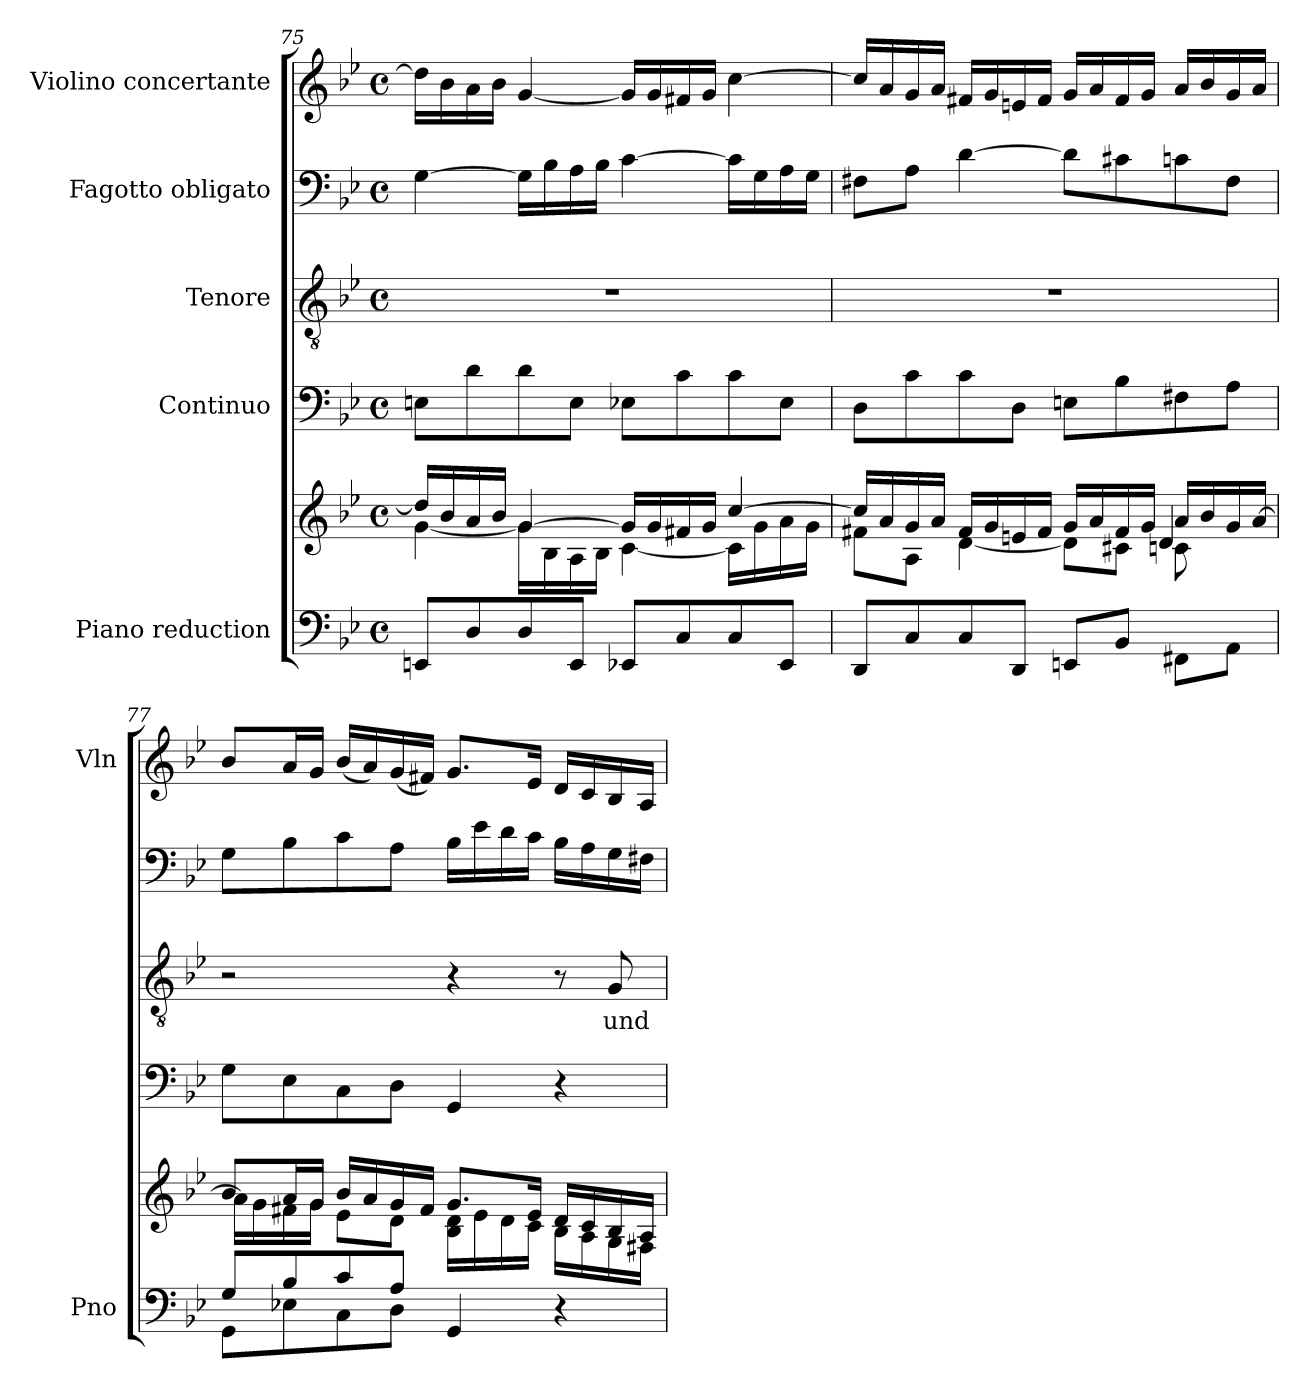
**kern	**kern	**kern	**kern	**text	**kern	**kern
*part5	*part5	*part4	*part3	*part3	*part2	*part1
*staff6	*staff5	*staff4	*staff3	*staff3	*staff2	*staff1
*I"Piano reduction	*	*I"Continuo	*I"Tenore	*	*I"Fagotto obligato	*I"Violino concertante
*I'Pno	*	*	*	*	*	*I'Vln
*clefF4	*clefG2	*clefF4	*clefGv2	*	*clefF4	*clefG2
*k[b-e-]	*k[b-e-]	*k[b-e-]	*k[b-e-]	*	*k[b-e-]	*k[b-e-]
*M4/4	*M4/4	*M4/4	*M4/4	*	*M4/4	*M4/4
*met(c)	*met(c)	*met(c)	*met(c)	*	*met(c)	*met(c)
=75	=75	=75	=75	=75	=75	=75
*	*^	*	*	*	*	*
8EEn/L	16dd/LL]	[4g\	8En\L	1r	.	[4G\	16dd\LL]
.	16b-/	.	.	.	.	.	16b-\
8D/	16a/	.	8d\	.	.	.	16a\
.	16b-/JJ	.	.	.	.	.	16b-\JJ
8D/	[4g/	16g\LL]	8d\	.	.	16G\LL]	[4g/
.	.	16B-\	.	.	.	16B-\	.
8EE/J	.	16A\	8E\J	.	.	16A\	.
.	.	16B-\JJ	.	.	.	16B-\JJ	.
8EE-X/L	16g/LL]	[4c\	8E-X\L	.	.	[4c\	16g/LL]
.	16g/	.	.	.	.	.	16g/
8C/	16f#X/	.	8c\	.	.	.	16f#X/
.	16g/JJ	.	.	.	.	.	16g/JJ
8C/	[4cc/	16c\LL]	8c\	.	.	16c\LL]	[4cc\
.	.	16g\	.	.	.	16G\	.
8EE-/J	.	16a\	8E-\J	.	.	16A\	.
.	.	16g\JJ	.	.	.	16G\JJ	.
!!LO:LB:g=z
=76	=76	=76	=76	=76	=76	=76	=76
*^	*	*^	*	*	*	*	*
2..ryy	8DD/L	16cc/LL]	8f#X\L	2ryy	8D\L	1r	.	8F#X\L	16cc/LL]
.	.	16a/	.	.	.	.	.	.	16a/
.	8C/	16g/	8A\J	.	8c\	.	.	8A\J	16g/
.	.	16a/JJ	.	.	.	.	.	.	16a/JJ
.	8C/	16f#/LL	[4d\	.	8c\	.	.	[4d\	16f#X/LL
.	.	16g/	.	.	.	.	.	.	16g/
.	8DD/J	16en/	.	.	8D\J	.	.	.	16en/
.	.	16f#/JJ	.	.	.	.	.	.	16f#/JJ
.	8EEn/L	16g/LL	8d\L]	4ryy	8En\L	.	.	8d\L]	16g/LL
.	.	16a/	.	.	.	.	.	.	16a/
.	8BB-/J	16f#/	8c#X\J	.	8B-\	.	.	8c#X\	16f#/
.	.	16g/JJ	.	.	.	.	.	.	16g/JJ
.	8FF#X\L	16a/LL	8cn\L	4d/	8F#X\	.	.	8cn\	16a/LL
.	.	16b-/	.	.	.	.	.	.	16b-/
8F#X/J	8AA\J	16g/	8ryy	.	8A\J	.	.	8F#\J	16g/
.	.	[16a/JJ	.	.	.	.	.	.	16a/JJ
*	*	*	*v	*v	*	*	*	*	*
=77	=77	=77	=77	=77	=77	=77	=77	=77
8G/L	8GG\L	8b-/L	16a\LL]	8G\L	2r	.	8G\L	8b-/L
.	.	.	16g\	.	.	.	.	.
8B-/	8E-X\	16a/L	16f#X\	8E-\	.	.	8B-\	16a/L
.	.	16g/JJ	16g\JJ	.	.	.	.	16g/JJ
8c/	8C\	16b-/LL	8e-\L	8C\	.	.	8c\	(<16b-/LL
.	.	16a/	.	.	.	.	.	16a/)
8A/J	8D\J	16g/	8d\J	8D\J	.	.	8A\J	(<16g/
.	.	16f#/JJ	.	.	.	.	.	16f#X/JJ)
4GG/	4ryy	8.g/L	16B-\ 16d\LL	4GG/	4r	.	16B-\LL	8.g/L
.	.	.	16e-\	.	.	.	16e-\	.
.	.	.	16d\	.	.	.	16d\	.
.	.	16e-/Jk	16c\JJ	.	.	.	16c\JJ	16e-/Jk
4r	4rFyy	16d/LL	16B-\LL	4r	8r	.	16B-\LL	16d/LL
.	.	16c/	16A\	.	.	.	16A\	16c/
!	!	!	!	!	!	!LO:LY:b	!	!
.	.	16B-/	16G\	.	8G/	und	16G\	16B-/
.	.	16A/JJ	16F#X\JJ	.	.	.	16F#X\JJ	16A/JJ
*v	*v	*	*	*	*	*	*	*
*	*v	*v	*	*	*	*	*
=	=	=	=	=	=	=
*-	*-	*-	*-	*-	*-	*-
